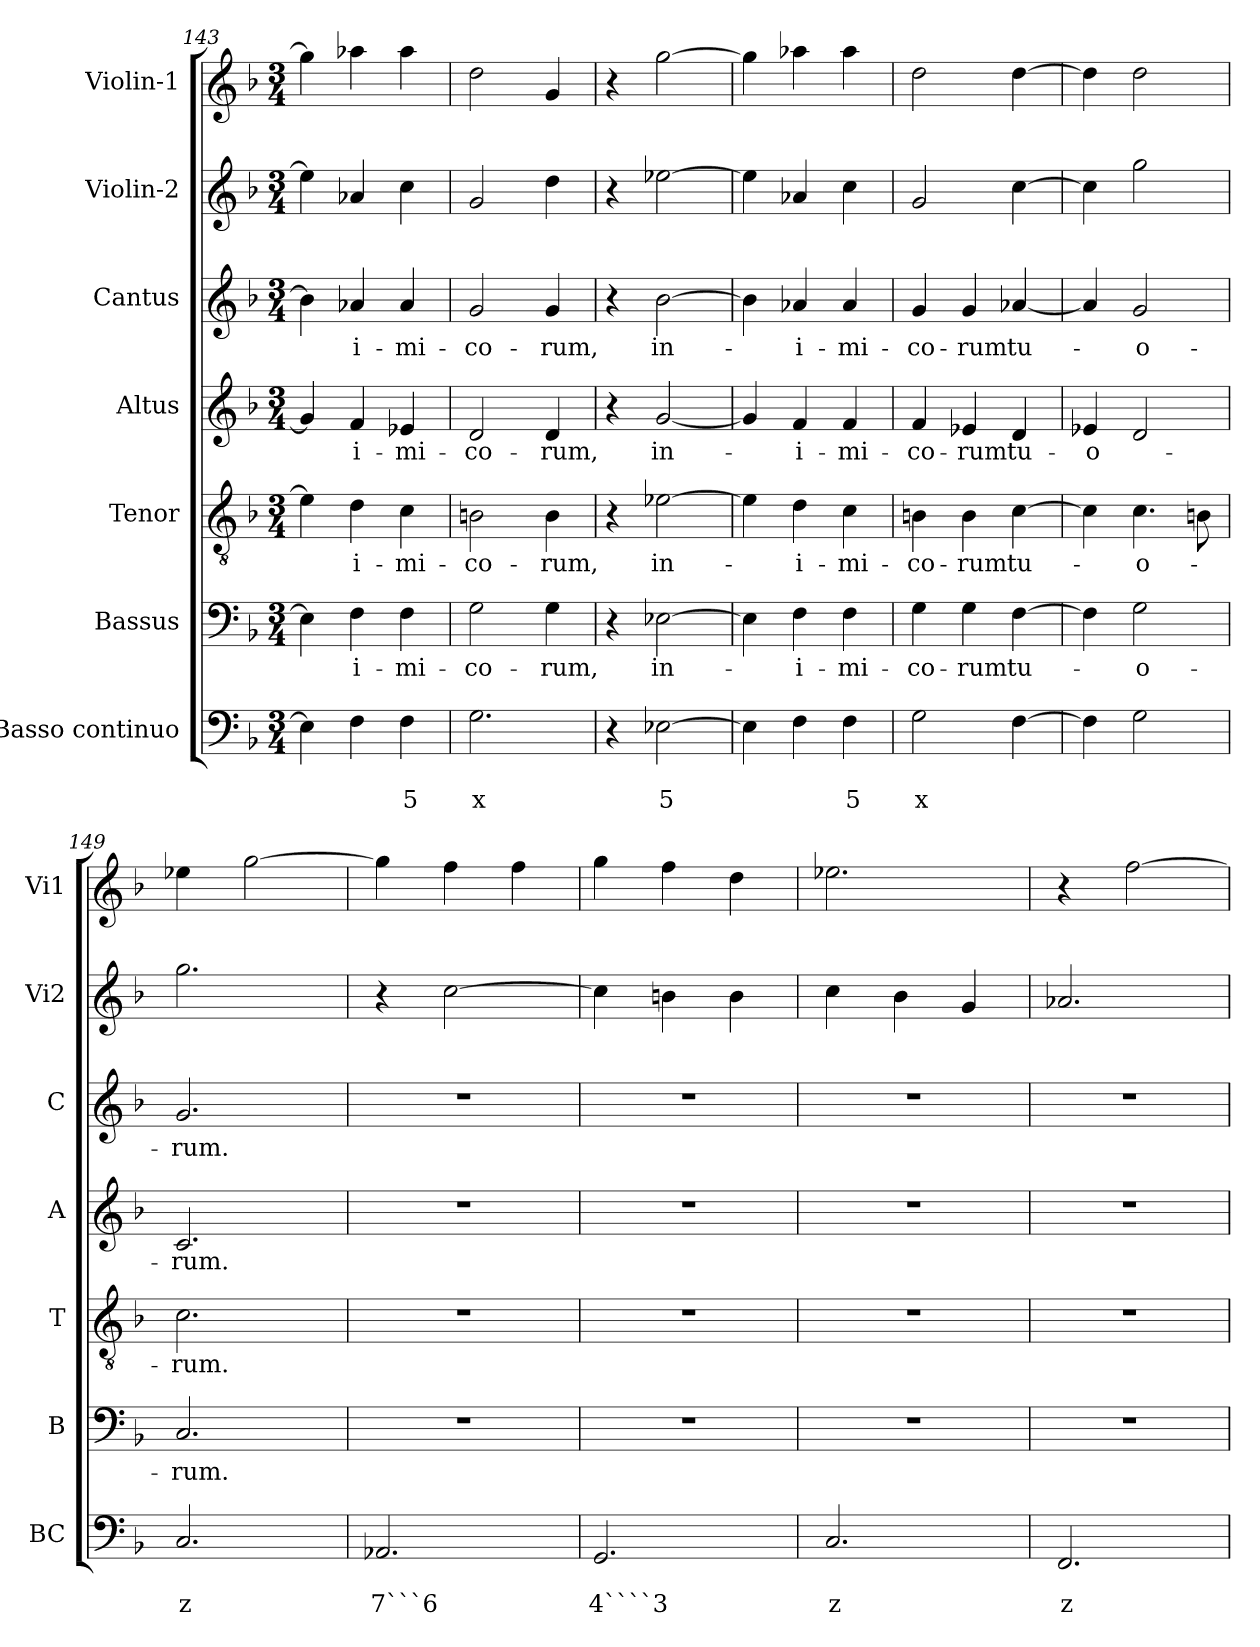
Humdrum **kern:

**kern	**text	**text	**kern	**text	**kern	**text	**kern	**text	**kern	**text	**kern	**kern
*part7	*part7	*part7	*part6	*part6	*part5	*part5	*part4	*part4	*part3	*part3	*part2	*part1
*staff7	*staff7	*staff7	*staff6	*staff6	*staff5	*staff5	*staff4	*staff4	*staff3	*staff3	*staff2	*staff1
*I"Basso continuo	*	*	*I"Bassus	*	*I"Tenor	*	*I"Altus	*	*I"Cantus	*	*I"Violin-2	*I"Violin-1
*I'BC	*	*	*I'B	*	*I'T	*	*I'A	*	*I'C	*	*I'Vi2	*I'Vi1
!!LO:LB:g=z
*clefF4	*	*	*clefF4	*	*clefGv2	*	*clefG2	*	*clefG2	*	*clefG2	*clefG2
*k[b-]	*	*	*k[b-]	*	*k[b-]	*	*k[b-]	*	*k[b-]	*	*k[b-]	*k[b-]
*F:	*	*	*F:	*	*F:	*	*F:	*	*F:	*	*F:	*F:
*M3/4	*	*	*M3/4	*	*M3/4	*	*M3/4	*	*M3/4	*	*M3/4	*M3/4
=143	=143	=143	=143	=143	=143	=143	=143	=143	=143	=143	=143	=143
4E-\]	.	.	4E-\]	.	4e-\]	.	4g/]	.	4b-\]	.	4ee-\]	4gg\]
!	!	!	!	!LO:LY:b	!	!LO:LY:b	!	!LO:LY:b	!	!LO:LY:b	!	!
4F\	.	.	4F\	-i-	4d\	-i-	4f/	-i-	4a-X/	-i-	4a-X/	4aa-X\
!	!	!LO:LY:b	!	!LO:LY:b	!	!LO:LY:b	!	!LO:LY:b	!	!LO:LY:b	!	!
4F\	.	5	4F\	-mi-	4c\	-mi-	4e-X/	-mi-	4a-/	-mi-	4cc\	4aa-\
=144	=144	=144	=144	=144	=144	=144	=144	=144	=144	=144	=144	=144
!	!	!LO:LY:b	!	!LO:LY:b	!	!LO:LY:b	!	!LO:LY:b	!	!LO:LY:b	!	!
2.G\	.	x	2G\	-co-	2Bn\	-co-	2d/	-co-	2g/	-co-	2g/	2dd\
!	!	!	!	!LO:LY:b	!	!LO:LY:b	!	!LO:LY:b	!	!LO:LY:b	!	!
.	.	.	4G\	-rum,	4B\	-rum,	4d/	-rum,	4g/	-rum,	4dd\	4g/
=145	=145	=145	=145	=145	=145	=145	=145	=145	=145	=145	=145	=145
4r	.	.	4r	.	4r	.	4r	.	4r	.	4r	4r
!	!	!LO:LY:b	!	!LO:LY:b	!	!LO:LY:b	!	!LO:LY:b	!	!LO:LY:b	!	!
[2E-X\	.	5	[2E-X\	in-	[2e-X\	in-	[2g/	in-	[2b-\	in-	[2ee-X\	[2gg\
=146	=146	=146	=146	=146	=146	=146	=146	=146	=146	=146	=146	=146
4E-\]	.	.	4E-\]	.	4e-\]	.	4g/]	.	4b-\]	.	4ee-\]	4gg\]
!	!	!	!	!LO:LY:b	!	!LO:LY:b	!	!LO:LY:b	!	!LO:LY:b	!	!
4F\	.	.	4F\	-i-	4d\	-i-	4f/	-i-	4a-X/	-i-	4a-X/	4aa-X\
!	!	!LO:LY:b	!	!LO:LY:b	!	!LO:LY:b	!	!LO:LY:b	!	!LO:LY:b	!	!
4F\	.	5	4F\	-mi-	4c\	-mi-	4f/	-mi-	4a-/	-mi-	4cc\	4aa-\
=147	=147	=147	=147	=147	=147	=147	=147	=147	=147	=147	=147	=147
!	!	!LO:LY:b	!	!LO:LY:b	!	!LO:LY:b	!	!LO:LY:b	!	!LO:LY:b	!	!
2G\	.	x	4G\	-co-	4Bn\	-co-	4f/	-co-	4g/	-co-	2g/	2dd\
!	!	!	!	!LO:LY:b	!	!LO:LY:b	!	!LO:LY:b	!	!LO:LY:b	!	!
.	.	.	4G\	-rum	4B\	-rum	4e-X/	-rum	4g/	-rum	.	.
!	!	!	!	!LO:LY:b	!	!LO:LY:b	!	!LO:LY:b	!	!LO:LY:b	!	!
[4F\	.	.	[4F\	tu-	[4c\	tu-	4d/	tu-	[4a-X/	tu-	[4cc\	[4dd\
=148	=148	=148	=148	=148	=148	=148	=148	=148	=148	=148	=148	=148
!	!	!	!	!	!	!	!	!LO:LY:b	!	!	!	!
4F\]	.	.	4F\]	.	4c\]	.	4e-X/	-o-	4a-/]	.	4cc\]	4dd\]
!	!	!	!	!LO:LY:b	!	!LO:LY:b	!	!	!	!LO:LY:b	!	!
2G\	.	.	2G\	-o-	4.c\	-o-	2d/	.	2g/	-o-	2gg\	2dd\
.	.	.	.	.	8Bn\	.	.	.	.	.	.	.
=149	=149	=149	=149	=149	=149	=149	=149	=149	=149	=149	=149	=149
!	!	!LO:LY:b	!	!LO:LY:b	!	!LO:LY:b	!	!LO:LY:b	!	!LO:LY:b	!	!
2.C/	.	z	2.C/	-rum.	2.c\	-rum.	2.c/	-rum.	2.g/	-rum.	2.gg\	4ee-X\
.	.	.	.	.	.	.	.	.	.	.	.	[2gg\
!!LO:PB:g=z
=150	=150	=150	=150	=150	=150	=150	=150	=150	=150	=150	=150	=150
!	!	!LO:LY:b	!	!	!	!	!	!	!	!	!	!
2.AA-X/	.	7```6	2.r	.	2.r	.	2.r	.	2.r	.	4r	4gg\]
.	.	.	.	.	.	.	.	.	.	.	[2cc\	4ff\
.	.	.	.	.	.	.	.	.	.	.	.	4ff\
=151	=151	=151	=151	=151	=151	=151	=151	=151	=151	=151	=151	=151
!	!	!LO:LY:b	!	!	!	!	!	!	!	!	!	!
2.GG/	.	4````3	2.r	.	2.r	.	2.r	.	2.r	.	4cc\]	4gg\
.	.	.	.	.	.	.	.	.	.	.	4bn\	4ff\
.	.	.	.	.	.	.	.	.	.	.	4b\	4dd\
=152	=152	=152	=152	=152	=152	=152	=152	=152	=152	=152	=152	=152
!	!	!LO:LY:b	!	!	!	!	!	!	!	!	!	!
2.C/	.	z	2.r	.	2.r	.	2.r	.	2.r	.	4cc\	2.ee-X\
.	.	.	.	.	.	.	.	.	.	.	4b-\	.
.	.	.	.	.	.	.	.	.	.	.	4g/	.
=153	=153	=153	=153	=153	=153	=153	=153	=153	=153	=153	=153	=153
!	!	!LO:LY:b	!	!	!	!	!	!	!	!	!	!
2.FF/	.	z	2.r	.	2.r	.	2.r	.	2.r	.	2.a-X/	4r
.	.	.	.	.	.	.	.	.	.	.	.	[2ff\
=	=	=	=	=	=	=	=	=	=	=	=	=
*-	*-	*-	*-	*-	*-	*-	*-	*-	*-	*-	*-	*-
